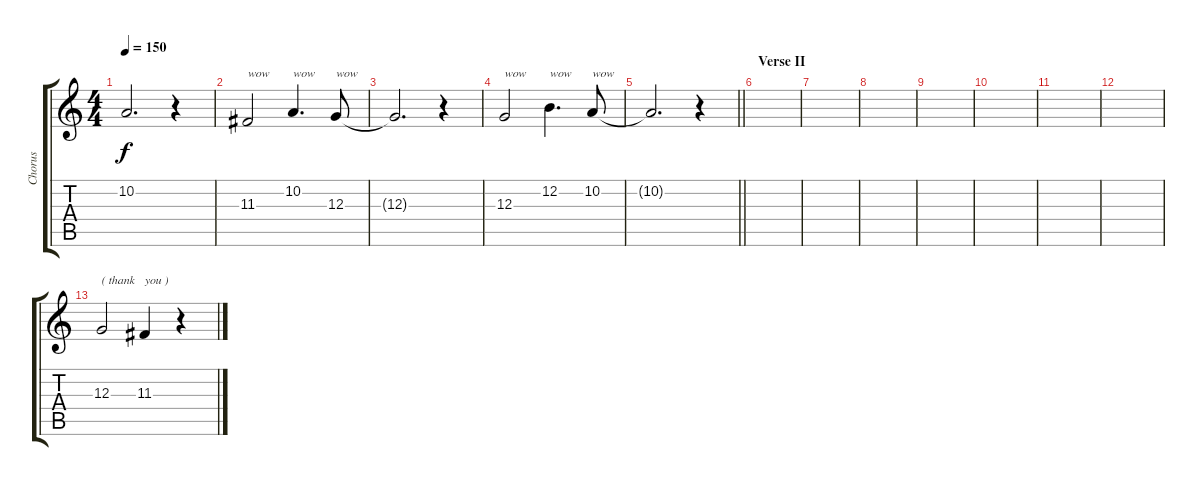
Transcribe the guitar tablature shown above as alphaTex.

\track ("Chorus" "Chorus") {instrument synthbrass1}
\staff {score tabs}
\tuning (E4 B3 G3 D3 A2 E2) {hide}
\ts (4 4)
\tempo 150
\clef g2
\ks c
10.2{t}.2{d dy f} r.4 |
11.3.2{txt "wow"} 10.2.4{d txt "wow"} 12.3.8{txt "wow"} |
12.3{t}.2{d} r.4 |
12.3.2{txt "wow"} 12.2.4{d txt "wow"} 10.2.8{txt "wow"} |
\barLineRight lightlight
10.2{t}.2{d} r.4 |
\section ("" "Verse II")
|
|
|
|
|
|
|
12.3.2{txt "( thank"} 11.3.4{txt "you )"} r.4
